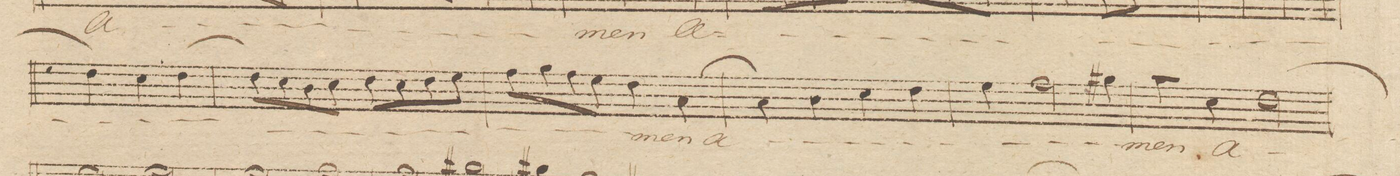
**kern	**text	**dynam
*I"Tenore Solo	*	*
*clefC4	*	*
*k[]	*	*
*met(c)	*	*
*M4/4	*	*
4d\	.	.
4c\)	.	.
4B\	.	.
[>4c\	.	.
=57	=57	=57
8c\L]	.	.
8B\	.	.
8A\	.	.
8B\J	.	.
8c\L	.	.
8B\	.	.
8c\	.	.
8d\J	.	.
=58	=58	=58
8e\L	.	.
8f\	.	.
8e\	.	.
8d\J	.	.
4c\	men	.
[>4G\	a-	.
=59	=59	=59
4G\]	.	.
4A\	.	.
4B\	.	.
4c\	.	.
=60	=60	=60
4d\	.	.
2e\	.	.
4f#X\	.	.
=61	=61	=61
4g\	-men.	.
4B\	a-	.
[>2c\	.	.
=62	=62	=62
*-	*-	*-
